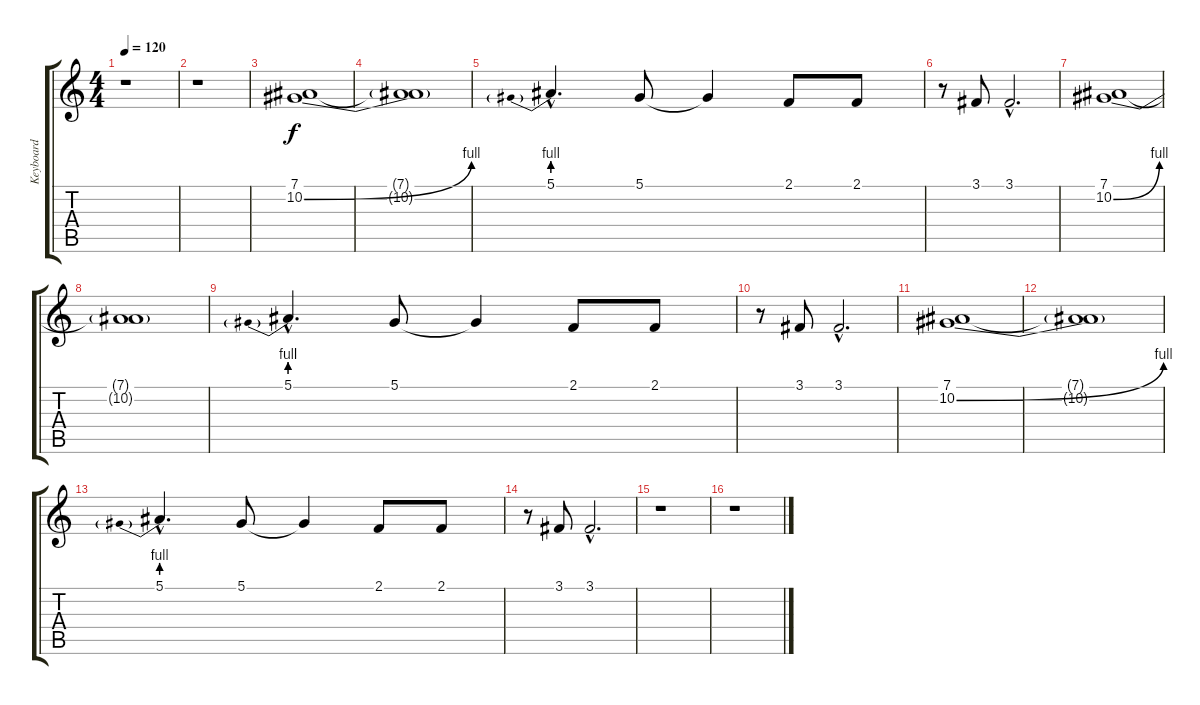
\track ("Keyboard" "Keyboard") {instrument stringensemble1}
\staff {score tabs}
\tuning (Eb4 Bb3 Gb3 Db3 Bb2 F2) {hide}
\ts (4 4)
\tempo 120
\clef g2
\ks c
r.1{dy f} |
r.1 |
(7.1 10.2{be (bend 0 0 60 4)}).1 |
(7.1{t} 10.2{t}).1 |
5.1{be (prebend 0 4 60 4) hac}.4{d} 5.1.8 5.1{t}.4 2.1.8 2.1.8 |
r.8 3.1.8 3.1{hac}.2{d} |
(7.1 10.2{be (bend 0 0 60 4)}).1 |
(7.1{t} 10.2{t}).1 |
5.1{be (prebend 0 4 60 4) hac}.4{d} 5.1.8 5.1{t}.4 2.1.8 2.1.8 |
r.8 3.1.8 3.1{hac}.2{d} |
(7.1 10.2{be (bend 0 0 60 4)}).1 |
(7.1{t} 10.2{t}).1 |
5.1{be (prebend 0 4 60 4) hac}.4{d} 5.1.8 5.1{t}.4 2.1.8 2.1.8 |
r.8 3.1.8 3.1{hac}.2{d} |
r.1 |
r.1
